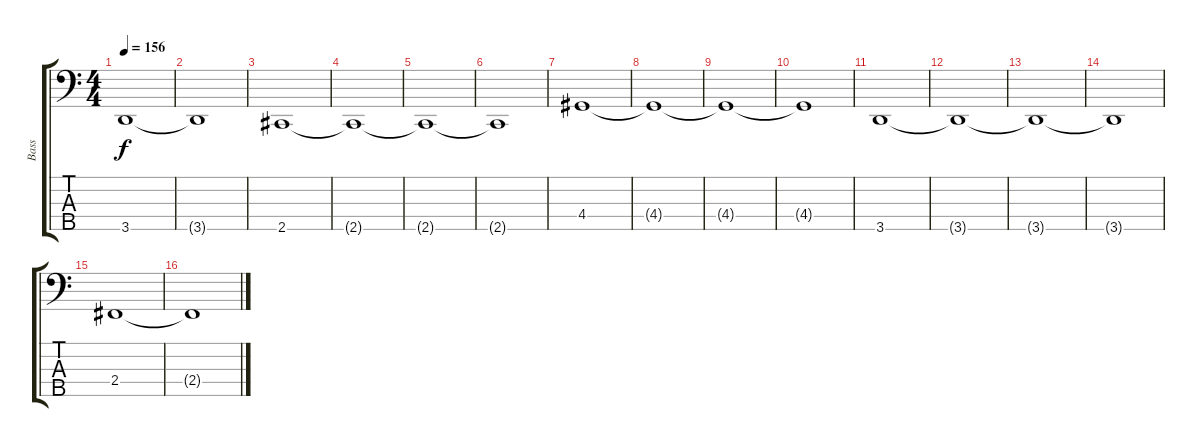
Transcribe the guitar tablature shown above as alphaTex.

\track ("Bass" "Bass") {instrument electricbassfinger}
\staff {score tabs}
\tuning (G2 D2 A1 E1 B0) {hide}
\ts (4 4)
\tempo 156
\clef f4
\ks c
3.5{t}.1{dy f} |
3.5{t}.1 |
2.5.1 |
2.5{t}.1 |
2.5{t}.1 |
2.5{t}.1 |
4.4.1 |
4.4{t}.1 |
4.4{t}.1 |
4.4{t}.1 |
3.5.1 |
3.5{t}.1 |
3.5{t}.1 |
3.5{t}.1 |
2.4.1 |
2.4{t}.1
